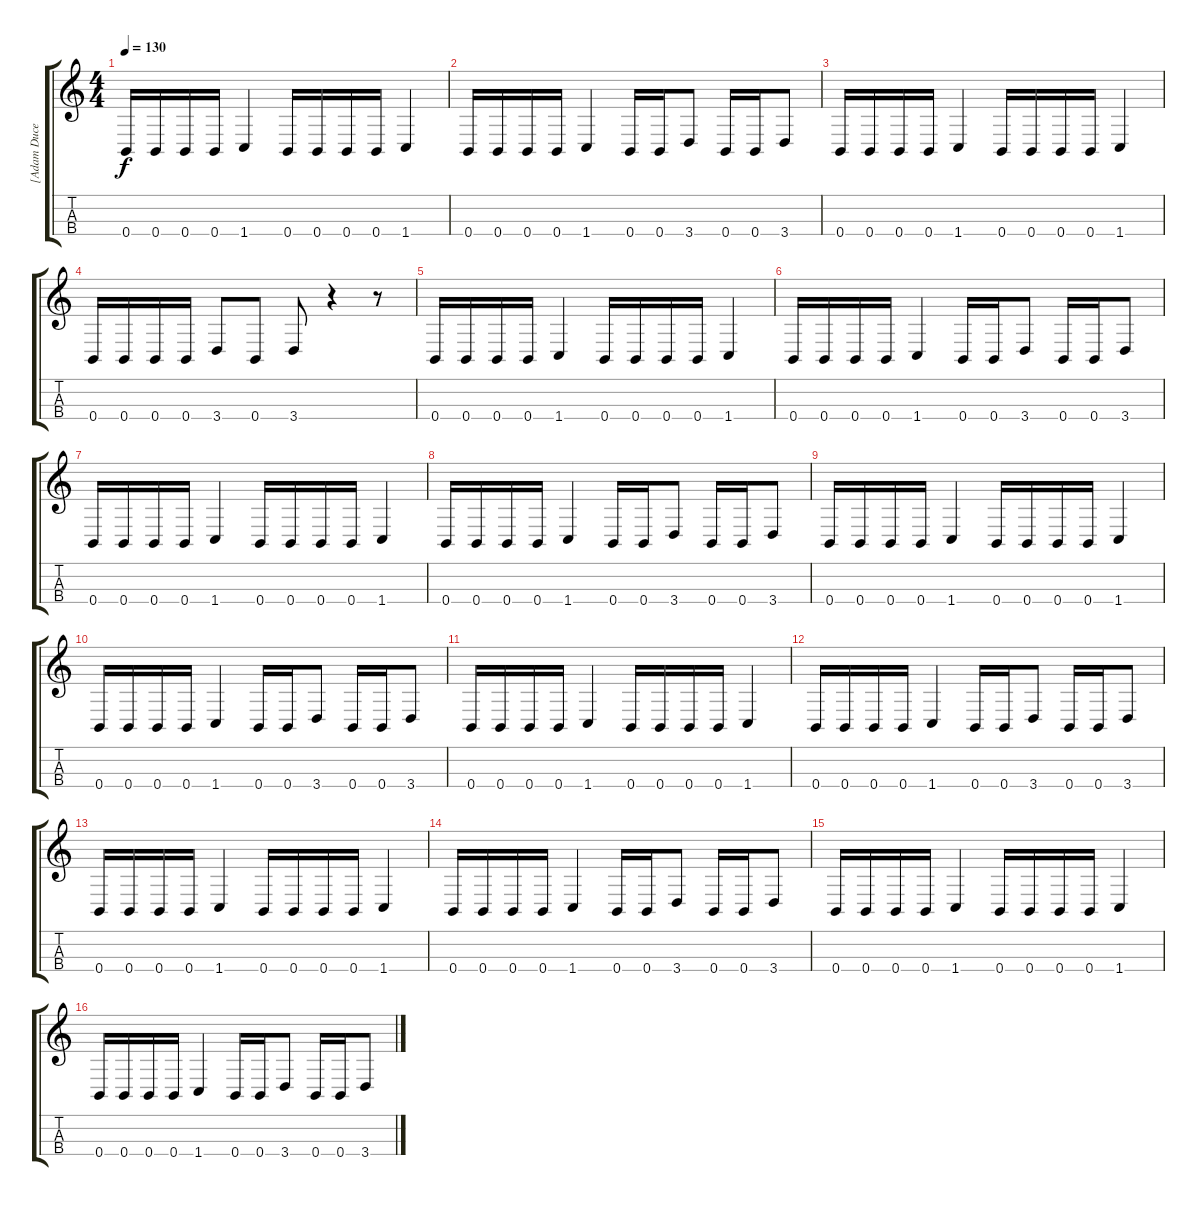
\track ("[Adam Duce] Bass" "[Adam Duce") {instrument electricbasspick}
\staff {score tabs}
\tuning (E3 B2 Gb2 B1) {hide}
\ts (4 4)
\tempo 130
\clef g2
\ks c
0.4.16{dy f} 0.4.16 0.4.16 0.4.16 1.4.4 0.4.16 0.4.16 0.4.16 0.4.16 1.4.4 |
0.4.16 0.4.16 0.4.16 0.4.16 1.4.4 0.4.16 0.4.16 3.4.8 0.4.16 0.4.16 3.4.8 |
0.4.16 0.4.16 0.4.16 0.4.16 1.4.4 0.4.16 0.4.16 0.4.16 0.4.16 1.4.4 |
0.4.16 0.4.16 0.4.16 0.4.16 3.4.8 0.4.8 3.4.8 r.4 r.8 |
0.4.16 0.4.16 0.4.16 0.4.16 1.4.4 0.4.16 0.4.16 0.4.16 0.4.16 1.4.4 |
0.4.16 0.4.16 0.4.16 0.4.16 1.4.4 0.4.16 0.4.16 3.4.8 0.4.16 0.4.16 3.4.8 |
0.4.16 0.4.16 0.4.16 0.4.16 1.4.4 0.4.16 0.4.16 0.4.16 0.4.16 1.4.4 |
0.4.16 0.4.16 0.4.16 0.4.16 1.4.4 0.4.16 0.4.16 3.4.8 0.4.16 0.4.16 3.4.8 |
0.4.16 0.4.16 0.4.16 0.4.16 1.4.4 0.4.16 0.4.16 0.4.16 0.4.16 1.4.4 |
0.4.16 0.4.16 0.4.16 0.4.16 1.4.4 0.4.16 0.4.16 3.4.8 0.4.16 0.4.16 3.4.8 |
0.4.16 0.4.16 0.4.16 0.4.16 1.4.4 0.4.16 0.4.16 0.4.16 0.4.16 1.4.4 |
0.4.16 0.4.16 0.4.16 0.4.16 1.4.4 0.4.16 0.4.16 3.4.8 0.4.16 0.4.16 3.4.8 |
0.4.16 0.4.16 0.4.16 0.4.16 1.4.4 0.4.16 0.4.16 0.4.16 0.4.16 1.4.4 |
0.4.16 0.4.16 0.4.16 0.4.16 1.4.4 0.4.16 0.4.16 3.4.8 0.4.16 0.4.16 3.4.8 |
0.4.16 0.4.16 0.4.16 0.4.16 1.4.4 0.4.16 0.4.16 0.4.16 0.4.16 1.4.4 |
0.4.16 0.4.16 0.4.16 0.4.16 1.4.4 0.4.16 0.4.16 3.4.8 0.4.16 0.4.16 3.4.8
